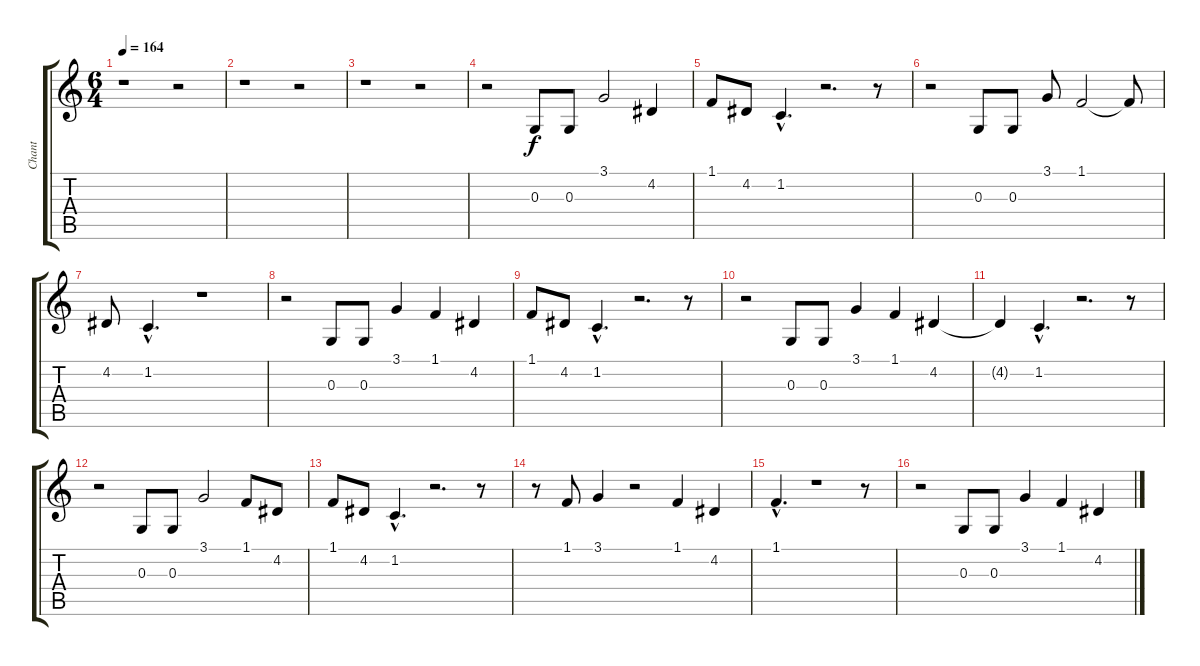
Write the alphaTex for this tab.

\track ("Chant" "Chant") {instrument tangoaccordion}
\staff {score tabs}
\tuning (E4 B3 G3 D3 A2 E2) {hide}
\ts (6 4)
\tempo 164
\clef g2
\ks c
r.1{dy ff} r.2 |
r.1 r.2 |
r.1 r.2 |
r.2 0.3.8{dy f} 0.3.8 3.1.2 4.2.4 |
1.1.8 4.2.8 1.2{hac}.4{d} r.2{d} r.8 |
r.2 0.3.8 0.3.8 3.1.8 1.1.2 1.1{t}.8 |
4.2.8 1.2{hac}.4{d} r.1 |
r.2 0.3.8 0.3.8 3.1.4 1.1.4 4.2.4 |
1.1.8 4.2.8 1.2{hac}.4{d} r.2{d} r.8 |
r.2 0.3.8 0.3.8 3.1.4 1.1.4 4.2.4 |
4.2{t}.4 1.2{hac}.4{d} r.2{d} r.8 |
r.2 0.3.8 0.3.8 3.1.2 1.1.8 4.2.8 |
1.1.8 4.2.8 1.2{hac}.4{d} r.2{d} r.8 |
r.8 1.1.8 3.1.4 r.2 1.1.4 4.2.4 |
1.1{hac}.4{d} r.1 r.8 |
r.2 0.3.8 0.3.8 3.1.4 1.1.4 4.2.4
